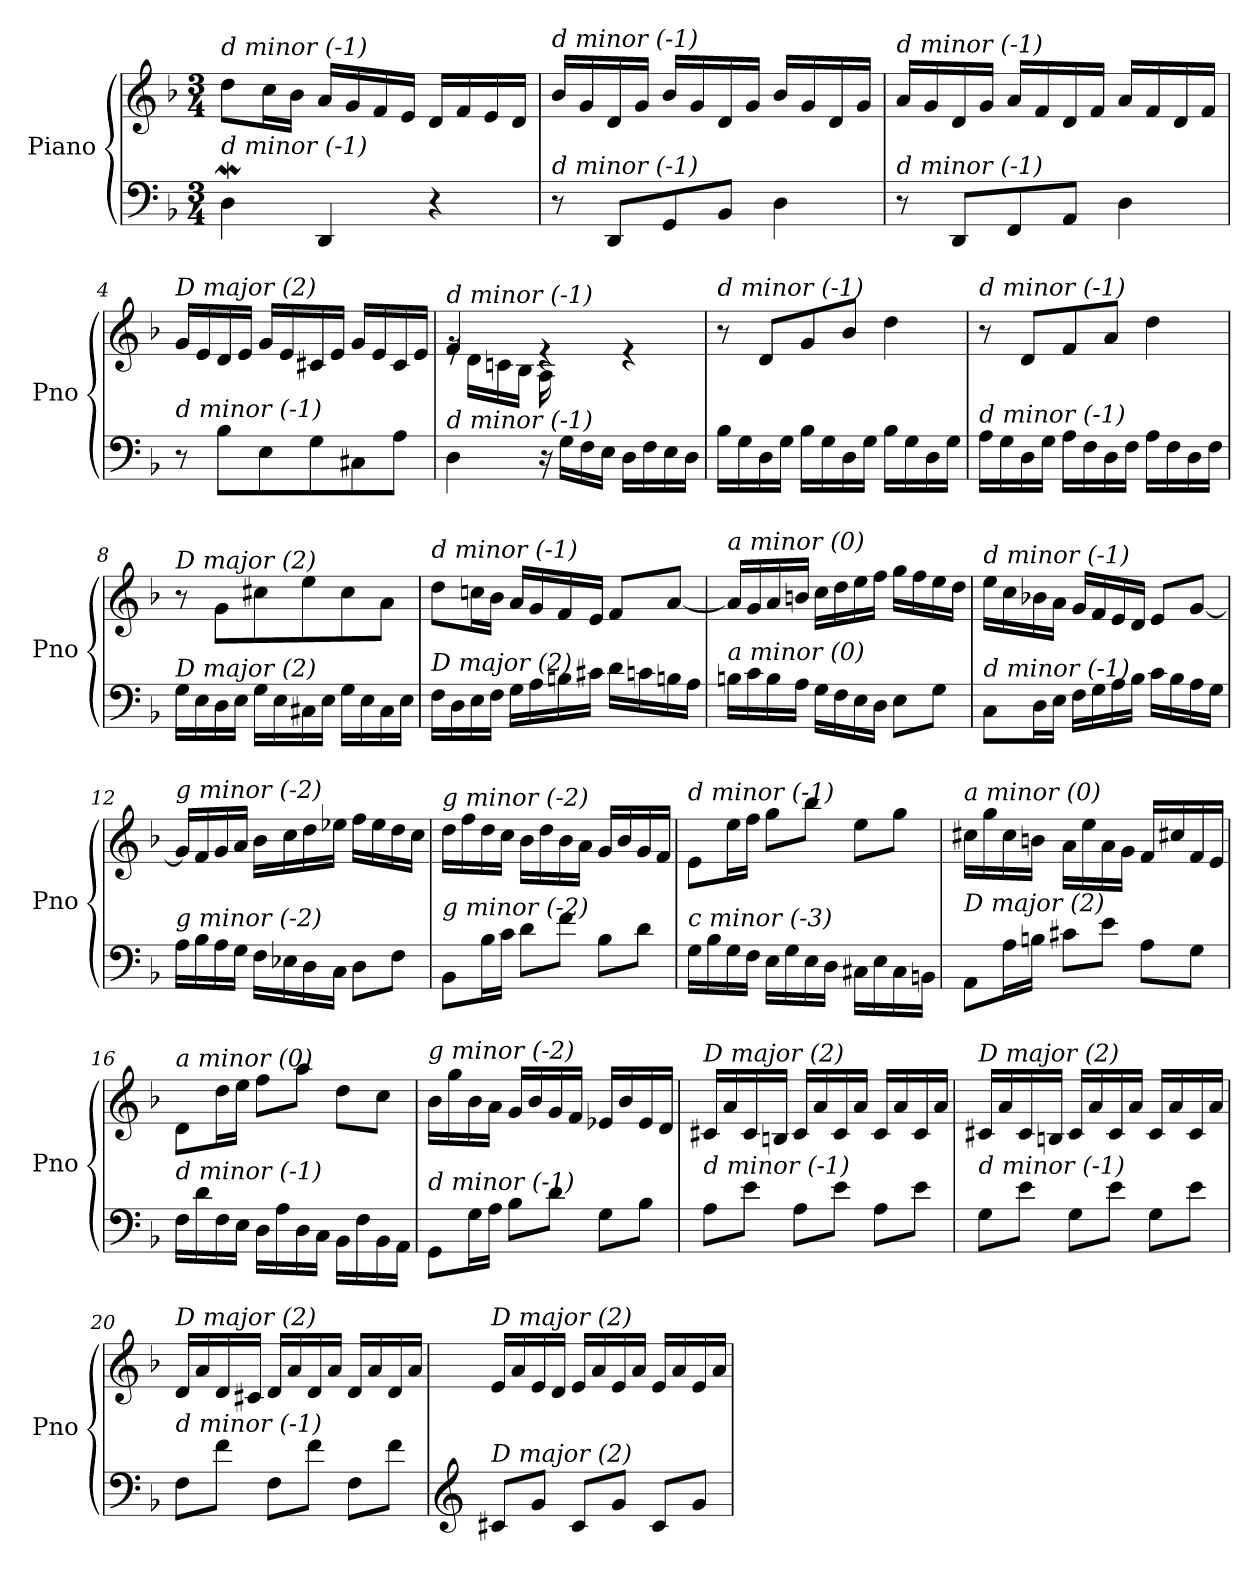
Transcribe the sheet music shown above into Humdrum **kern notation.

**kern	**kern
*part1	*part1
*staff2	*staff1
*I"Piano	*
*I'Pno	*
*clefF4	*clefG2
*k[b-]	*k[b-]
*M3/4	*M3/4
=1	=1
!	!LO:TX:i:t=d minor (-1)
!LO:TX:i:t=d minor (-1)	!
4DW\	8dd\L
.	16cc\L
.	16b-\JJ
4DD/	16a/LL
.	16g/
.	16f/
.	16e/JJ
4r	16d/LL
.	16f/
.	16e/
.	16d/JJ
=2	=2
!	!LO:TX:i:t=d minor (-1)
!LO:TX:i:t=d minor (-1)	!
8r	16b-/LL
.	16g/
8DD/L	16d/
.	16g/JJ
8GG/	16b-/LL
.	16g/
8BB-/J	16d/
.	16g/JJ
4D\	16b-/LL
.	16g/
.	16d/
.	16g/JJ
=3	=3
!	!LO:TX:i:t=d minor (-1)
!LO:TX:i:t=d minor (-1)	!
8r	16a/LL
.	16g/
8DD/L	16d/
.	16g/JJ
8FF/	16a/LL
.	16f/
8AA/J	16d/
.	16f/JJ
4D\	16a/LL
.	16f/
.	16d/
.	16f/JJ
=4	=4
!	!LO:TX:i:t=D major (2)
!LO:TX:i:t=d minor (-1)	!
8r	16g/LL
.	16e/
8B-\L	16d/
.	16e/JJ
8E\	16g/LL
.	16e/
8G\	16c#X/
.	16e/JJ
8C#X\	16g/LL
.	16e/
8A\J	16c#/
.	16e/JJ
!!LO:LB:g=z
=5	=5
*^	*^
!	!	!LO:TX:i:t=d minor (-1)	!
!LO:TX:i:t=d minor (-1)	!	!	!
4ryy	4D\	4f/	16rg
.	.	.	16d\LL
.	.	.	16cn\
.	.	.	16B-\JJ
16ryy	16r	4re	16A\
4..ryy	16G\LL	.	4..ryy
.	16F\	.	.
.	16E\JJ	.	.
.	16D\LL	4re	.
.	16F\	.	.
.	16E\	.	.
.	16D\JJ	.	.
*	*	*v	*v
=6	=6	=6
!	!	!LO:TX:i:t=d minor (-1)
!LO:TX:i:t=d minor (-1)	!	!
*v	*v	*
16B-\LL	8r
16G\	.
16D\	8d/L
16G\JJ	.
16B-\LL	8g/
16G\	.
16D\	8b-/J
16G\JJ	.
16B-\LL	4dd\
16G\	.
16D\	.
16G\JJ	.
=7	=7
!	!LO:TX:i:t=d minor (-1)
!LO:TX:i:t=d minor (-1)	!
16A\LL	8r
16G\	.
16D\	8d/L
16G\JJ	.
16A\LL	8f/
16F\	.
16D\	8a/J
16F\JJ	.
16A\LL	4dd\
16F\	.
16D\	.
16F\JJ	.
=8	=8
!	!LO:TX:i:t=D major (2)
!LO:TX:i:t=D major (2)	!
16G\LL	8r
16E\	.
16D\	8g\L
16E\JJ	.
16G\LL	8cc#X\
16E\	.
16C#X\	8ee\
16E\JJ	.
16G\LL	8cc#\
16E\	.
16C#\	8a\J
16E\JJ	.
!!LO:LB:g=z
=9	=9
!	!LO:TX:i:t=d minor (-1)
!LO:TX:i:t=D major (2)	!
16F\LL	8dd\L
16D\	.
16E\	16ccn\L
16F\JJ	16b-\JJ
16G\LL	16a/LL
16A\	16g/
16Bn\	16f/
16c#Xi\JJ	16e/JJ
16d\LL	8f/L
16cn\	.
16Bn\	[8a/J
16A\JJ	.
=10	=10
!	!LO:TX:i:t=a minor (0)
!LO:TX:i:t=a minor (0)	!
16Bn\LL	16a/LL]
16c\	16g/
16B\	16a/
16A\JJ	16bn/JJ
16G\LL	16cc\LL
16F\	16dd\
16E\	16ee\
16D\JJ	16ff\JJ
8E\L	16gg\LL
.	16ff\
8G\J	16ee\
.	16dd\JJ
=11	=11
!	!LO:TX:i:t=d minor (-1)
!LO:TX:i:t=d minor (-1)	!
8C\L	16ee\LL
.	16cc\
16D\L	16b-X\
16E\JJ	16a\JJ
16F\LL	16g/LL
16G\	16f/
16A\	16e/
16B-\JJ	16d/JJ
16c\LL	8e/L
16B-\	.
16A\	[8g/J
16G\JJ	.
=12	=12
!	!LO:TX:i:t=g minor (-2)
!LO:TX:i:t=g minor (-2)	!
16A\LL	16g/LL]
16B-\	16f/
16A\	16g/
16G\JJ	16a/JJ
16F\LL	16b-\LL
16E-X\	16cc\
16D\	16dd\
16C\JJ	16ee-X\JJ
8D\L	16ff\LL
.	16ee-\
8F\J	16dd\
.	16cc\JJ
!!LO:LB:g=z
=13	=13
!	!LO:TX:i:t=g minor (-2)
!LO:TX:i:t=g minor (-2)	!
8BB-\L	16dd\LL
.	16ff\
16B-\L	16dd\
16c\JJ	16cc\JJ
8d\L	16b-\LL
.	16dd\
8f\J	16b-\
.	16a\JJ
8B-\L	16g/LL
.	16b-/
8d\J	16g/
.	16f/JJ
=14	=14
!	!LO:TX:i:t=d minor (-1)
!LO:TX:i:t=c minor (-3)	!
16G\LL	8e\L
16B-\	.
16G\	16ee\L
16F\JJ	16ff\JJ
16E\LL	8gg\L
16G\	.
16E\	8bb-\J
16D\JJ	.
16C#X\LL	8ee\L
16E\	.
16C#\	8gg\J
16BBn\JJ	.
=15	=15
!	!LO:TX:i:t=a minor (0)
!LO:TX:i:t=D major (2)	!
8AA\L	16cc#X\LL
.	16gg\
16A\L	16cc#\
16Bn\JJ	16bn\JJ
8c#X\L	16a\LL
.	16ee\
8e\J	16a\
.	16g\JJ
8A\L	16f/LL
.	16cc#X/
8G\J	16f/
.	16e/JJ
=16	=16
!	!LO:TX:i:t=a minor (0)
!LO:TX:i:t=d minor (-1)	!
16F\LL	8d\L
16d\	.
16F\	16dd\L
16E\JJ	16ee\JJ
16D\LL	8ff\L
16A\	.
16D\	8aa\J
16C\JJ	.
16BB-\LL	8dd\L
16F\	.
16BB-\	8cc\J
16AA\JJ	.
!!LO:LB:g=z
=17	=17
!	!LO:TX:i:t=g minor (-2)
!LO:TX:i:t=d minor (-1)	!
8GG\L	16b-\LL
.	16gg\
16G\L	16b-\
16A\JJ	16a\JJ
8B-\L	16g/LL
.	16b-/
8d\J	16g/
.	16f/JJ
8G\L	16e-X/LL
.	16b-/
8B-\J	16e-/
.	16d/JJ
=18	=18
!	!LO:TX:i:t=D major (2)
!LO:TX:i:t=d minor (-1)	!
8A\L	16c#X/LL
.	16a/
8e\J	16c#/
.	16Bn/JJ
8A\L	16c#/LL
.	16a/
8e\J	16c#/
.	16a/JJ
8A\L	16c#/LL
.	16a/
8e\J	16c#/
.	16a/JJ
=19	=19
!	!LO:TX:i:t=D major (2)
!LO:TX:i:t=d minor (-1)	!
8G\L	16c#X/LL
.	16a/
8e\J	16c#/
.	16Bn/JJ
8G\L	16c#/LL
.	16a/
8e\J	16c#/
.	16a/JJ
8G\L	16c#/LL
.	16a/
8e\J	16c#/
.	16a/JJ
=20	=20
!	!LO:TX:i:t=D major (2)
!LO:TX:i:t=d minor (-1)	!
8F\L	16d/LL
.	16a/
8f\J	16d/
.	16c#X/JJ
8F\L	16d/LL
.	16a/
8f\J	16d/
.	16a/JJ
8F\L	16d/LL
.	16a/
8f\J	16d/
.	16a/JJ
!!LO:PB:g=z
=21	=21
*clefG2	*
!	!LO:TX:i:t=D major (2)
!LO:TX:i:t=D major (2)	!
8c#X/L	16e/LL
.	16a/
8g/J	16e/
.	16d/JJ
8c#/L	16e/LL
.	16a/
8g/J	16e/
.	16a/JJ
8c#/L	16e/LL
.	16a/
8g/J	16e/
.	16a/JJ
=	=
*-	*-
